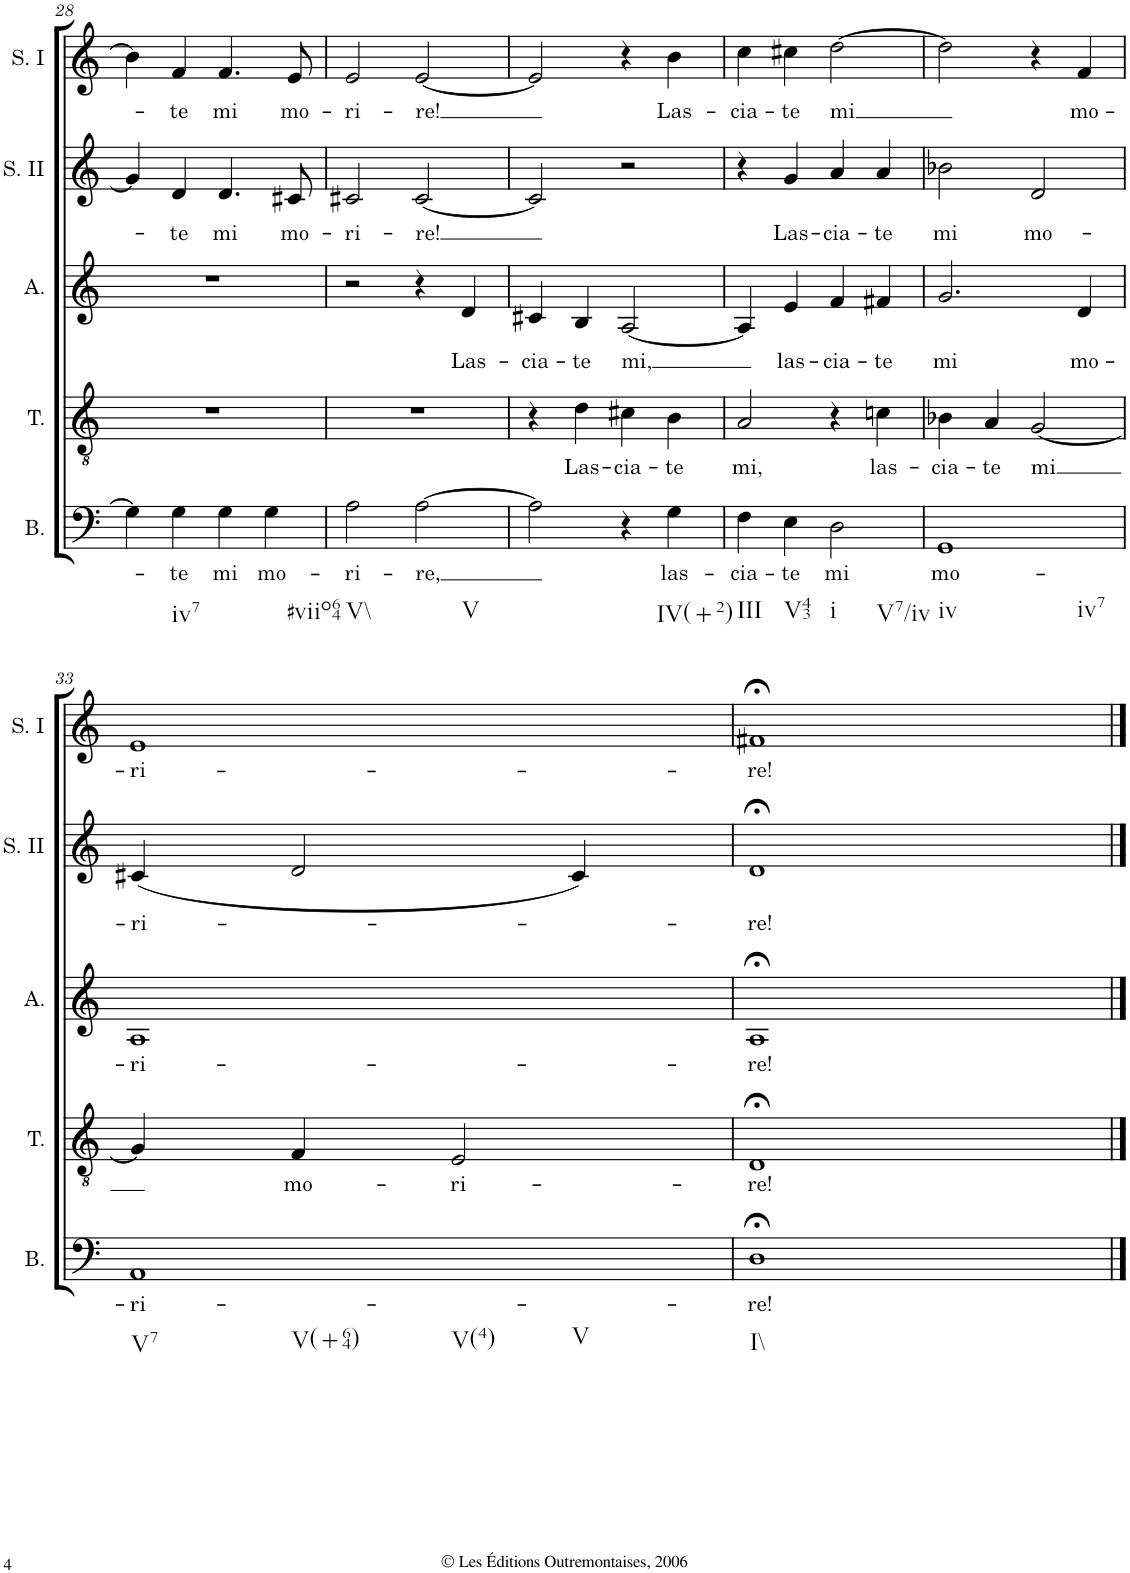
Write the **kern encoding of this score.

**kern	**text	**kern	**text	**kern	**text	**kern	**text	**kern	**text
*part5	*part5	*part4	*part4	*part3	*part3	*part2	*part2	*part1	*part1
*staff5	*staff5	*staff4	*staff4	*staff3	*staff3	*staff2	*staff2	*staff1	*staff1
*I"Basso	*	*I"Tenore	*	*I"Alto	*	*I"Soprano II	*	*I"Soprano I	*
*I'B.	*	*I'T.	*	*I'A.	*	*I'S. II	*	*I'S. I	*
!!LO:PB:g=z
*clefF4	*	*clefGv2	*	*clefG2	*	*clefG2	*	*clefG2	*
*k[]	*	*k[]	*	*k[]	*	*k[]	*	*k[]	*
*M4/4	*	*M4/4	*	*M4/4	*	*M4/4	*	*M4/4	*
*met(c)	*	*met(c)	*	*met(c)	*	*met(c)	*	*met(c)	*
=28	=28	=28	=28	=28	=28	=28	=28	=28	=28
4G\]	.	1r	.	1r	.	4g/]	.	4b-\]	.
!LO:TX:b:t=iv7	!	!	!	!	!	!	!	!	!
!	!LO:LY:b	!	!	!	!	!	!LO:LY:b	!	!LO:LY:b
4G\	-te	.	.	.	.	4d/	-te	4f/	-te
!	!LO:LY:b	!	!	!	!	!	!LO:LY:b	!	!LO:LY:b
4G\	mi	.	.	.	.	4.d/	mi	4.f/	mi
!LO:TX:b:t=#viio64	!	!	!	!	!	!	!	!	!
!	!LO:LY:b	!	!	!	!	!	!	!	!
4G\	mo-	.	.	.	.	.	.	.	.
!	!	!	!	!	!	!	!LO:LY:b	!	!LO:LY:b
.	.	.	.	.	.	8c#X/	mo-	8e/	mo-
=29	=29	=29	=29	=29	=29	=29	=29	=29	=29
!LO:TX:b:t=V\\	!	!	!	!	!	!	!	!	!
!	!LO:LY:b	!	!	!	!	!	!LO:LY:b	!	!LO:LY:b
2A\	-ri-	1r	.	2r	.	2c#X/	-ri-	2e/	-ri-
!LO:TX:b:t=V	!	!	!	!	!	!	!	!	!
!	!LO:LY:b	!	!	!	!	!	!LO:LY:b	!	!LO:LY:b
[2A\	-re,	.	.	4r	.	[2c#/	-re!	[2e/	-re!
!	!	!	!	!	!LO:LY:b	!	!	!	!
.	.	.	.	4d/	Las-	.	.	.	.
=30	=30	=30	=30	=30	=30	=30	=30	=30	=30
!	!	!	!	!	!LO:LY:b	!	!	!	!
2A\]	.	4r	.	4c#X/	-cia-	2c#/]	.	2e/]	.
!	!	!	!LO:LY:b	!	!LO:LY:b	!	!	!	!
.	.	4d\	Las-	4B/	-te	.	.	.	.
!	!	!	!LO:LY:b	!	!LO:LY:b	!	!	!	!
4r	.	4c#X\	-cia-	[2A/	mi,	2r	.	4r	.
!LO:TX:b:t=IV(+2)	!	!	!	!	!	!	!	!	!
!	!LO:LY:b	!	!LO:LY:b	!	!	!	!	!	!LO:LY:b
4G\	las-	4B\	-te	.	.	.	.	4b\	Las-
=31	=31	=31	=31	=31	=31	=31	=31	=31	=31
!LO:TX:b:t=III	!	!	!	!	!	!	!	!	!
!	!LO:LY:b	!	!LO:LY:b	!	!	!	!	!	!LO:LY:b
4F\	-cia-	2A/	mi,	4A/]	.	4r	.	4cc\	-cia-
!LO:TX:b:t=V43	!	!	!	!	!	!	!	!	!
!	!LO:LY:b	!	!	!	!LO:LY:b	!	!LO:LY:b	!	!LO:LY:b
4E\	-te	.	.	4e/	las-	4g/	Las-	4cc#X\	-te
!LO:TX:b:t=i	!	!	!	!	!	!	!	!	!
!LO:TX:b:t=V7/iv	!	!	!	!	!	!	!	!	!
!	!LO:LY:b	!	!	!	!LO:LY:b	!	!LO:LY:b	!	!LO:LY:b
2D\	mi	4r	.	4f/	-cia-	4a/	-cia-	[2dd\	mi
!	!	!	!LO:LY:b	!	!LO:LY:b	!	!LO:LY:b	!	!
.	.	4cn\	las-	4f#X/	-te	4a/	-te	.	.
=32	=32	=32	=32	=32	=32	=32	=32	=32	=32
!LO:TX:b:t=iv	!	!	!	!	!	!	!	!	!
!LO:TX:b:t=iv7	!	!	!	!	!	!	!	!	!
!	!LO:LY:b	!	!LO:LY:b	!	!LO:LY:b	!	!LO:LY:b	!	!
1GG	mo-	4B-X\	-cia-	2.g/	mi	2b-X\	mi	2dd\]	.
!	!	!	!LO:LY:b	!	!	!	!	!	!
.	.	4A/	-te	.	.	.	.	.	.
!	!	!	!LO:LY:b	!	!	!	!LO:LY:b	!	!
.	.	[2G/	mi	.	.	2d/	mo-	4r	.
!	!	!	!	!	!LO:LY:b	!	!	!	!LO:LY:b
.	.	.	.	4d/	mo-	.	.	4f/	mo-
!!LO:LB:g=z
=33	=33	=33	=33	=33	=33	=33	=33	=33	=33
!LO:TX:b:t=V7	!	!	!	!	!	!	!	!	!
!LO:TX:b:t=V(+64)	!	!	!	!	!	!	!	!	!
!LO:TX:b:t=V(4)	!	!	!	!	!	!	!	!	!
!LO:TX:b:t=V	!	!	!	!	!	!	!	!	!
!	!LO:LY:b	!	!	!	!LO:LY:b	!	!LO:LY:b	!	!LO:LY:b
1AA	-ri-	4G/]	.	1A	-ri-	(4c#X/	-ri-	1e	-ri-
!	!	!	!LO:LY:b	!	!	!	!	!	!
.	.	4F/	mo-	.	.	2d/	.	.	.
!	!	!	!LO:LY:b	!	!	!	!	!	!
.	.	2E/	-ri-	.	.	.	.	.	.
.	.	.	.	.	.	4c#/)	.	.	.
=34	=34	=34	=34	=34	=34	=34	=34	=34	=34
!LO:TX:b:t=I\\	!	!	!	!	!	!	!	!	!
!	!LO:LY:b	!	!LO:LY:b	!	!LO:LY:b	!	!LO:LY:b	!	!LO:LY:b
1D;<	-re!	1D;<	-re!	1A;<	-re!	1d;<	-re!	1f#X;<	-re!
==	==	==	==	==	==	==	==	==	==
*-	*-	*-	*-	*-	*-	*-	*-	*-	*-
